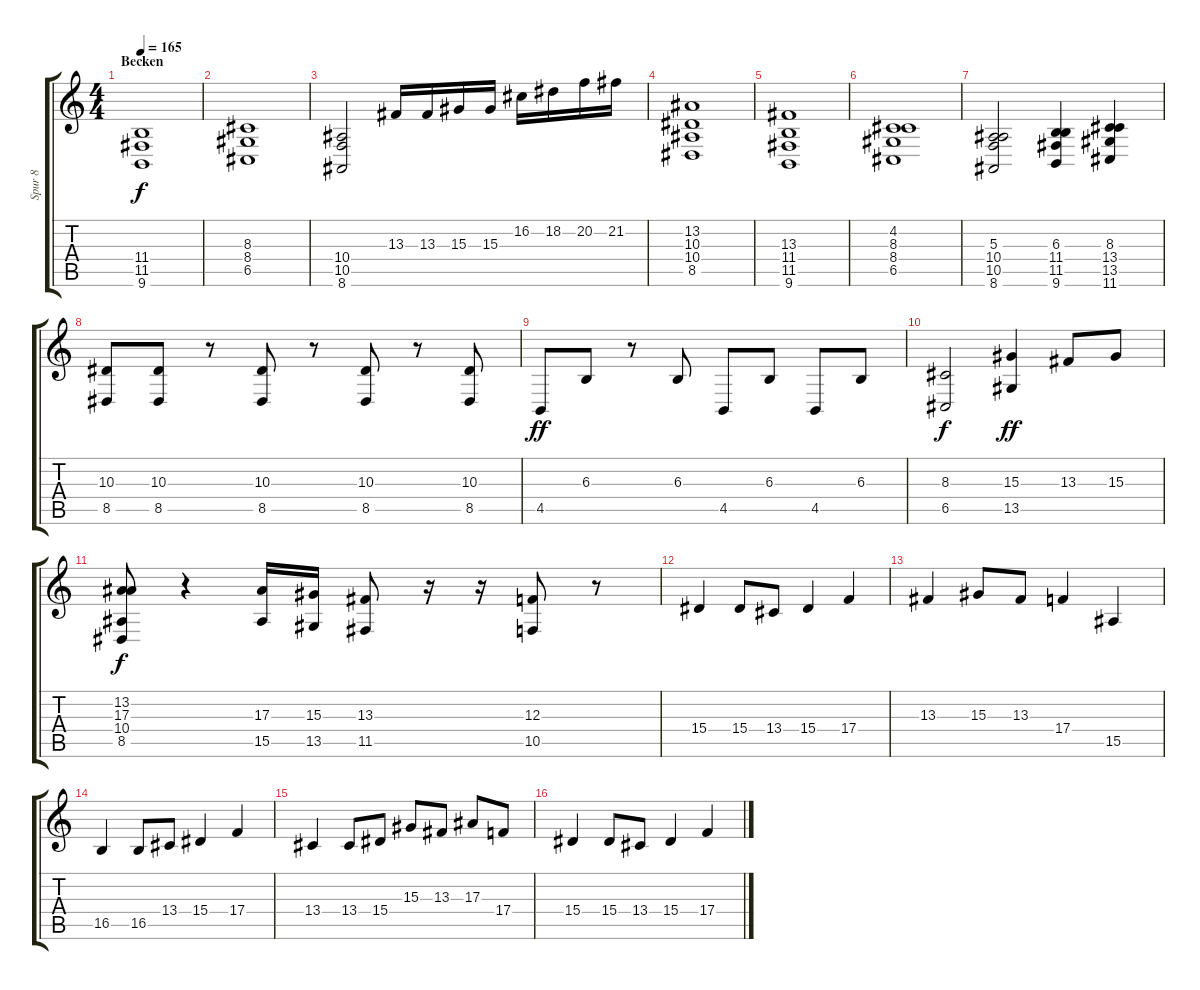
\track ("Spur 8" "Spur 8") {instrument stringensemble1}
\staff {score tabs}
\tuning (D4 A3 F3 C3 G2 D2) {hide}
\ts (4 4)
\section ("" "Becken")
\tempo 165
\clef g2
\ks c
(11.4 11.5 9.6).1{dy f} |
(8.3 8.4 6.5).1 |
(10.4 10.5 8.6).2 13.3.16 13.3.16 15.3.16 15.3.16 16.2.16 18.2.16 20.2.16 21.2.16 |
(13.2 10.3 10.4 8.5).1 |
(13.3 11.4 11.5 9.6).1 |
(4.2 8.3 8.4 6.5).1 |
(5.3 10.4 10.5 8.6).2 (6.3 11.4 11.5 9.6).4 (8.3 13.4 13.5 11.6).4 |
(10.3 8.5).8{instrument accordion} (10.3 8.5).8{instrument accordion} r.8{instrument accordion} (10.3 8.5).8{instrument accordion} r.8 (10.3 8.5).8 r.8 (10.3 8.5).8 |
4.5.8{dy ff} 6.3.8 r.8 6.3.8 4.5.8 6.3.8 4.5.8 6.3.8 |
(8.3 6.5).2{dy f} (15.3 13.5).4{dy ff} 13.3.8 15.3.8 |
(13.2 17.3 10.4 8.5).8{dy f} r.4 (17.3 15.5).16 (15.3 13.5).16 (13.3 11.5).8 r.16 r.16 (12.3 10.5).8 r.8 |
15.4.4{instrument stringensemble1} 15.4.8 13.4.8 15.4.4 17.4.4 |
13.3.4 15.3.8 13.3.8 17.4.4 15.5.4 |
16.5.4 16.5.8 13.4.8 15.4.4 17.4.4 |
13.4.4 13.4.8 15.4.8 15.3.8 13.3.8 17.3.8 17.4.8 |
15.4.4 15.4.8 13.4.8 15.4.4 17.4.4
